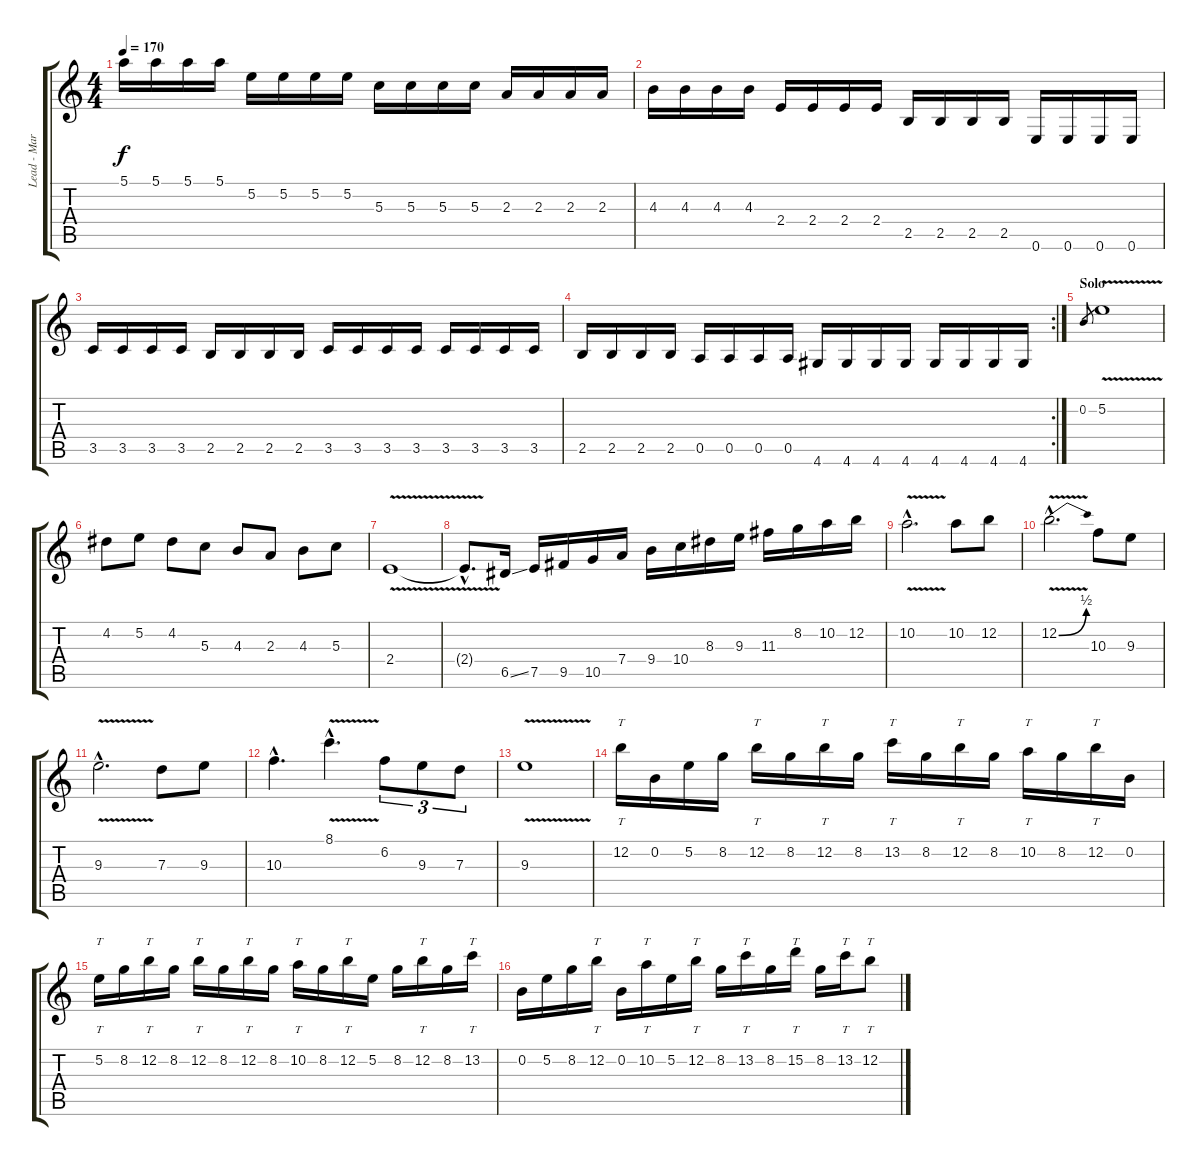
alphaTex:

\track ("Lead - Marcus E. Norman" "Lead - Mar") {instrument distortionguitar}
\staff {score tabs}
\tuning (E4 B3 G3 D3 A2 E2) {hide}
\ts (4 4)
\tempo 170
\clef g2
\ks c
5.1.16{dy f} 5.1.16 5.1.16 5.1.16 5.2.16 5.2.16 5.2.16 5.2.16 5.3.16 5.3.16 5.3.16 5.3.16 2.3.16 2.3.16 2.3.16 2.3.16 |
4.3.16 4.3.16 4.3.16 4.3.16 2.4.16 2.4.16 2.4.16 2.4.16 2.5.16 2.5.16 2.5.16 2.5.16 0.6.16 0.6.16 0.6.16 0.6.16 |
3.5.16 3.5.16 3.5.16 3.5.16 2.5.16 2.5.16 2.5.16 2.5.16 3.5.16 3.5.16 3.5.16 3.5.16 3.5.16 3.5.16 3.5.16 3.5.16 |
\rc 2
2.5.16 2.5.16 2.5.16 2.5.16 0.5.16 0.5.16 0.5.16 0.5.16 4.6.16 4.6.16 4.6.16 4.6.16 4.6.16 4.6.16 4.6.16 4.6.16 |
\section ("" "Solo")
0.2.8{gr} 5.2{v}.1 |
4.2.8 5.2.8 4.2.8 5.3.8 4.3.8 2.3.8 4.3.8 5.3.8 |
2.4{v}.1 |
2.4{hac t}.8{d} 6.5{ss}.16 7.5.16 9.5.16 10.5.16 7.4.16 9.4.16 10.4.16 8.3.16 9.3.16 11.3.16 8.2.16 10.2.16 12.2.16 |
10.2{v hac}.2{d} 10.2.8 12.2.8 |
12.2{be (bend 0 0 60 2) v hac}.2{d} 10.3.8 9.3.8 |
9.3{v hac}.2{d} 7.3.8 9.3.8 |
10.3{hac}.4{d} 8.1{v hac}.4{d} 6.2.8{tu (3 2)} 9.3.8{tu (3 2)} 7.3.8{tu (3 2)} |
9.3{v}.1 |
12.2.16{tt} 0.2.16 5.2.16 8.2.16 12.2.16{tt} 8.2.16 12.2.16{tt} 8.2.16 13.2.16{tt} 8.2.16 12.2.16{tt} 8.2.16 10.2.16{tt} 8.2.16 12.2.16{tt} 0.2.16 |
5.2.16{tt} 8.2.16 12.2.16{tt} 8.2.16 12.2.16{tt} 8.2.16 12.2.16{tt} 8.2.16 10.2.16{tt} 8.2.16 12.2.16{tt} 5.2.16 8.2.16 12.2.16{tt} 8.2.16 13.2.16{tt} |
0.2.16 5.2.16 8.2.16 12.2.16{tt} 0.2.16 10.2.16{tt} 5.2.16 12.2.16{tt} 8.2.16 13.2.16{tt} 8.2.16 15.2.16{tt} 8.2.16 13.2.16{tt} 12.2.8{tt}
